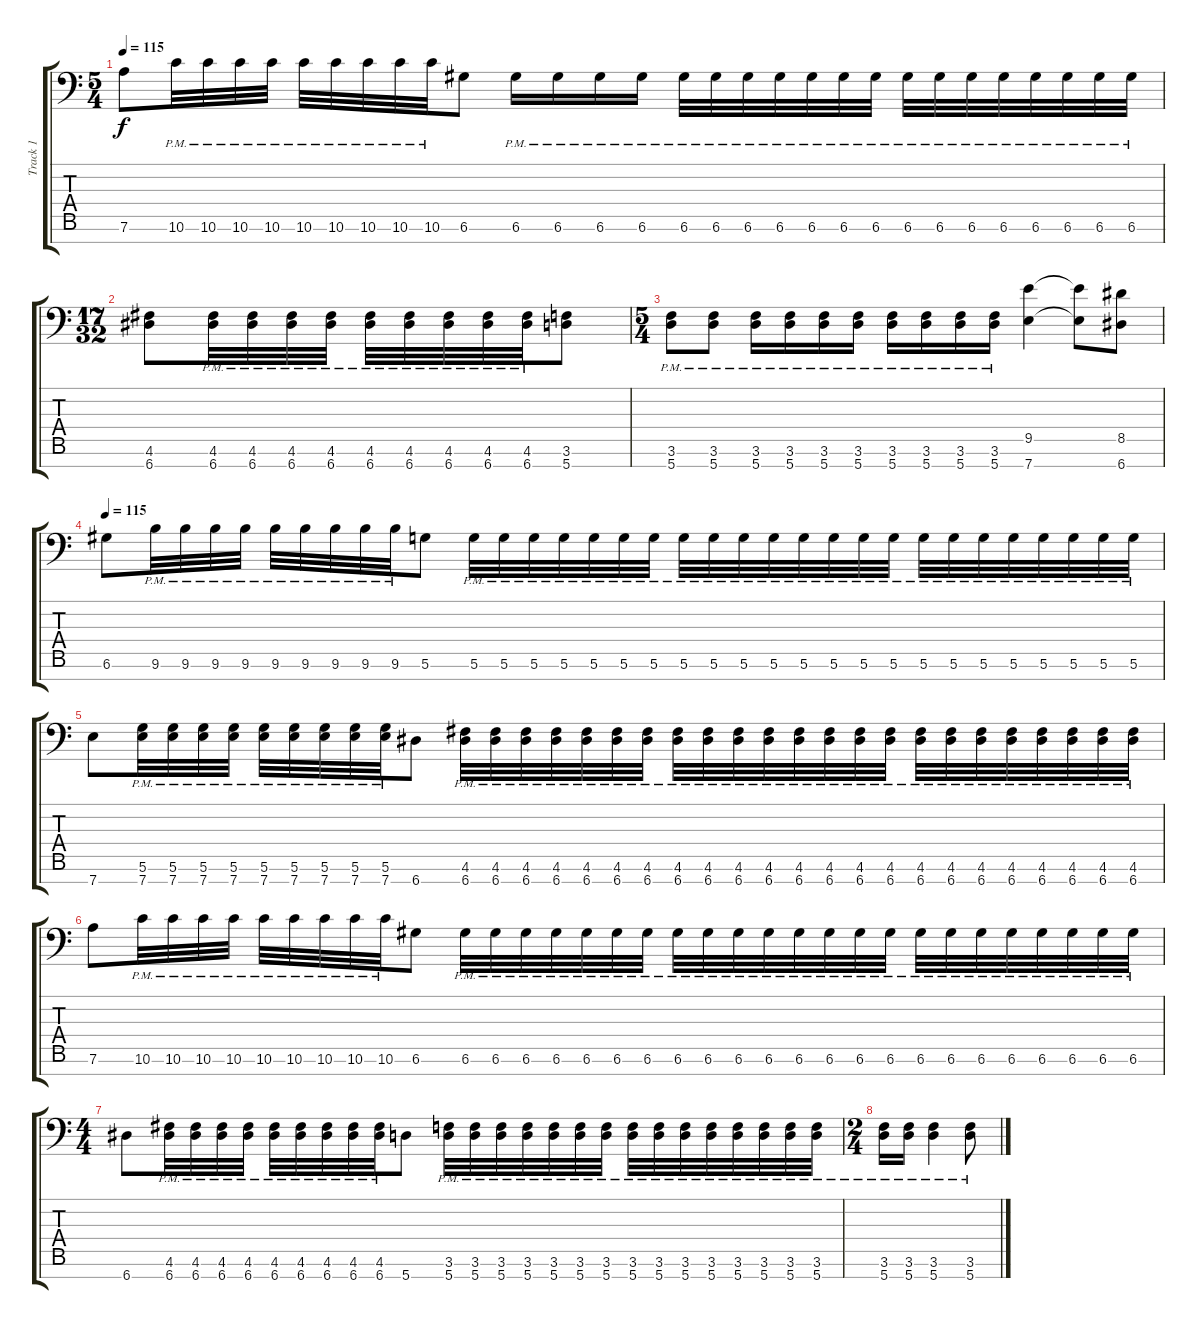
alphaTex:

\track ("Track 1" "Track 1") {solo instrument distortionguitar}
\staff {score tabs}
\tuning (D4 A3 F3 C3 G2 D2 A1) {hide}
\ts (5 4)
\tempo 115
\clef f4
\ks c
7.6.8{dy f} 10.6{pm}.32 10.6{pm}.32 10.6{pm}.32 10.6{pm}.32 10.6{pm}.32 10.6{pm}.32 10.6{pm}.32 10.6{pm}.32 10.6{pm}.32 6.6.8 6.6{pm}.16 6.6{pm}.16 6.6{pm}.16 6.6{pm}.16 6.6{pm}.32 6.6{pm}.32 6.6{pm}.32 6.6{pm}.32 6.6{pm}.32 6.6{pm}.32 6.6{pm}.32 6.6{pm}.32 6.6{pm}.32 6.6{pm}.32 6.6{pm}.32 6.6{pm}.32 6.6{pm}.32 6.6{pm}.32 6.6{pm}.32 |
\ts (17 32)
(4.6 6.7).8 (4.6{pm} 6.7{pm}).32 (4.6{pm} 6.7{pm}).32 (4.6{pm} 6.7{pm}).32 (4.6{pm} 6.7{pm}).32 (4.6{pm} 6.7{pm}).32 (4.6{pm} 6.7{pm}).32 (4.6{pm} 6.7{pm}).32 (4.6{pm} 6.7{pm}).32 (4.6{pm} 6.7{pm}).32 (3.6 5.7).8 |
\ts (5 4)
(3.6{pm} 5.7{pm}).8 (3.6{pm} 5.7{pm}).8 (3.6{pm} 5.7{pm}).16 (3.6{pm} 5.7{pm}).16 (3.6{pm} 5.7{pm}).16 (3.6{pm} 5.7{pm}).16 (3.6{pm} 5.7{pm}).16 (3.6{pm} 5.7{pm}).16 (3.6{pm} 5.7{pm}).16 (3.6{pm} 5.7{pm}).16 (9.5 7.7).4 (9.5{t} 7.7{t}).8 (8.5 6.7).8 |
\tempo 115
6.6.8 9.6{pm}.32 9.6{pm}.32 9.6{pm}.32 9.6{pm}.32 9.6{pm}.32 9.6{pm}.32 9.6{pm}.32 9.6{pm}.32 9.6{pm}.32 5.6.8 5.6{pm}.32 5.6{pm}.32 5.6{pm}.32 5.6{pm}.32 5.6{pm}.32 5.6{pm}.32 5.6{pm}.32 5.6{pm}.32 5.6{pm}.32 5.6{pm}.32 5.6{pm}.32 5.6{pm}.32 5.6{pm}.32 5.6{pm}.32 5.6{pm}.32 5.6{pm}.32 5.6{pm}.32 5.6{pm}.32 5.6{pm}.32 5.6{pm}.32 5.6{pm}.32 5.6{pm}.32 5.6{pm}.32 |
7.7.8{volume 0} (5.6{pm} 7.7{pm}).32 (5.6{pm} 7.7{pm}).32 (5.6{pm} 7.7{pm}).32 (5.6{pm} 7.7{pm}).32 (5.6{pm} 7.7{pm}).32 (5.6{pm} 7.7{pm}).32 (5.6{pm} 7.7{pm}).32 (5.6{pm} 7.7{pm}).32 (5.6{pm} 7.7{pm}).32 6.7.8 (4.6{pm} 6.7{pm}).32 (4.6{pm} 6.7{pm}).32 (4.6{pm} 6.7{pm}).32 (4.6{pm} 6.7{pm}).32 (4.6{pm} 6.7{pm}).32 (4.6{pm} 6.7{pm}).32 (4.6{pm} 6.7{pm}).32 (4.6{pm} 6.7{pm}).32 (4.6{pm} 6.7{pm}).32 (4.6{pm} 6.7{pm}).32 (4.6{pm} 6.7{pm}).32 (4.6{pm} 6.7{pm}).32 (4.6{pm} 6.7{pm}).32 (4.6{pm} 6.7{pm}).32 (4.6{pm} 6.7{pm}).32 (4.6{pm} 6.7{pm}).32 (4.6{pm} 6.7{pm}).32 (4.6{pm} 6.7{pm}).32 (4.6{pm} 6.7{pm}).32 (4.6{pm} 6.7{pm}).32 (4.6{pm} 6.7{pm}).32 (4.6{pm} 6.7{pm}).32 (4.6{pm} 6.7{pm}).32 |
7.6.8 10.6{pm}.32 10.6{pm}.32 10.6{pm}.32 10.6{pm}.32 10.6{pm}.32 10.6{pm}.32 10.6{pm}.32 10.6{pm}.32 10.6{pm}.32 6.6.8 6.6{pm}.32 6.6{pm}.32 6.6{pm}.32 6.6{pm}.32 6.6{pm}.32 6.6{pm}.32 6.6{pm}.32 6.6{pm}.32 6.6{pm}.32 6.6{pm}.32 6.6{pm}.32 6.6{pm}.32 6.6{pm}.32 6.6{pm}.32 6.6{pm}.32 6.6{pm}.32 6.6{pm}.32 6.6{pm}.32 6.6{pm}.32 6.6{pm}.32 6.6{pm}.32 6.6{pm}.32 6.6{pm}.32 |
\ts (4 4)
6.7.8 (4.6{pm} 6.7{pm}).32 (4.6{pm} 6.7{pm}).32 (4.6{pm} 6.7{pm}).32 (4.6{pm} 6.7{pm}).32 (4.6{pm} 6.7{pm}).32 (4.6{pm} 6.7{pm}).32 (4.6{pm} 6.7{pm}).32 (4.6{pm} 6.7{pm}).32 (4.6{pm} 6.7{pm}).32 5.7.8 (3.6{pm} 5.7{pm}).32 (3.6{pm} 5.7{pm}).32 (3.6{pm} 5.7{pm}).32 (3.6{pm} 5.7{pm}).32 (3.6{pm} 5.7{pm}).32 (3.6{pm} 5.7{pm}).32 (3.6{pm} 5.7{pm}).32 (3.6{pm} 5.7{pm}).32 (3.6{pm} 5.7{pm}).32 (3.6{pm} 5.7{pm}).32 (3.6{pm} 5.7{pm}).32 (3.6{pm} 5.7{pm}).32 (3.6{pm} 5.7{pm}).32 (3.6{pm} 5.7{pm}).32 (3.6{pm} 5.7{pm}).32 |
\ts (2 4)
(3.6{pm} 5.7{pm}).16 (3.6{pm} 5.7{pm}).16 (3.6{pm} 5.7{pm}).4 (3.6{pm} 5.7{pm}).8
